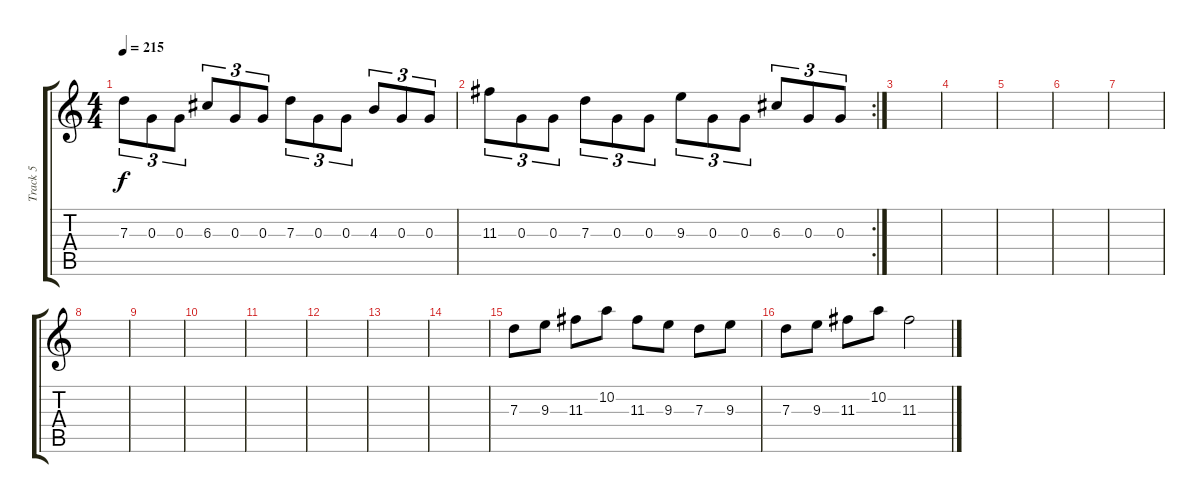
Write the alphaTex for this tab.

\track ("Track 5" "Track 5") {instrument distortionguitar}
\staff {score tabs}
\tuning (E4 B3 G3 D3 A2 E2) {hide}
\ts (4 4)
\tempo 215
\clef g2
\ks c
7.3.8{tu (3 2) dy f} 0.3.8{tu (3 2)} 0.3.8{tu (3 2)} 6.3.8{tu (3 2)} 0.3.8{tu (3 2)} 0.3.8{tu (3 2)} 7.3.8{tu (3 2)} 0.3.8{tu (3 2)} 0.3.8{tu (3 2)} 4.3.8{tu (3 2)} 0.3.8{tu (3 2)} 0.3.8{tu (3 2)} |
\rc 2
11.3.8{tu (3 2)} 0.3.8{tu (3 2)} 0.3.8{tu (3 2)} 7.3.8{tu (3 2)} 0.3.8{tu (3 2)} 0.3.8{tu (3 2)} 9.3.8{tu (3 2)} 0.3.8{tu (3 2)} 0.3.8{tu (3 2)} 6.3.8{tu (3 2)} 0.3.8{tu (3 2)} 0.3.8{tu (3 2)} |
|
|
|
|
|
|
|
|
|
|
|
|
7.3.8{balance 16} 9.3.8 11.3.8 10.2.8 11.3.8 9.3.8 7.3.8 9.3.8 |
7.3.8 9.3.8 11.3.8 10.2.8 11.3.2
